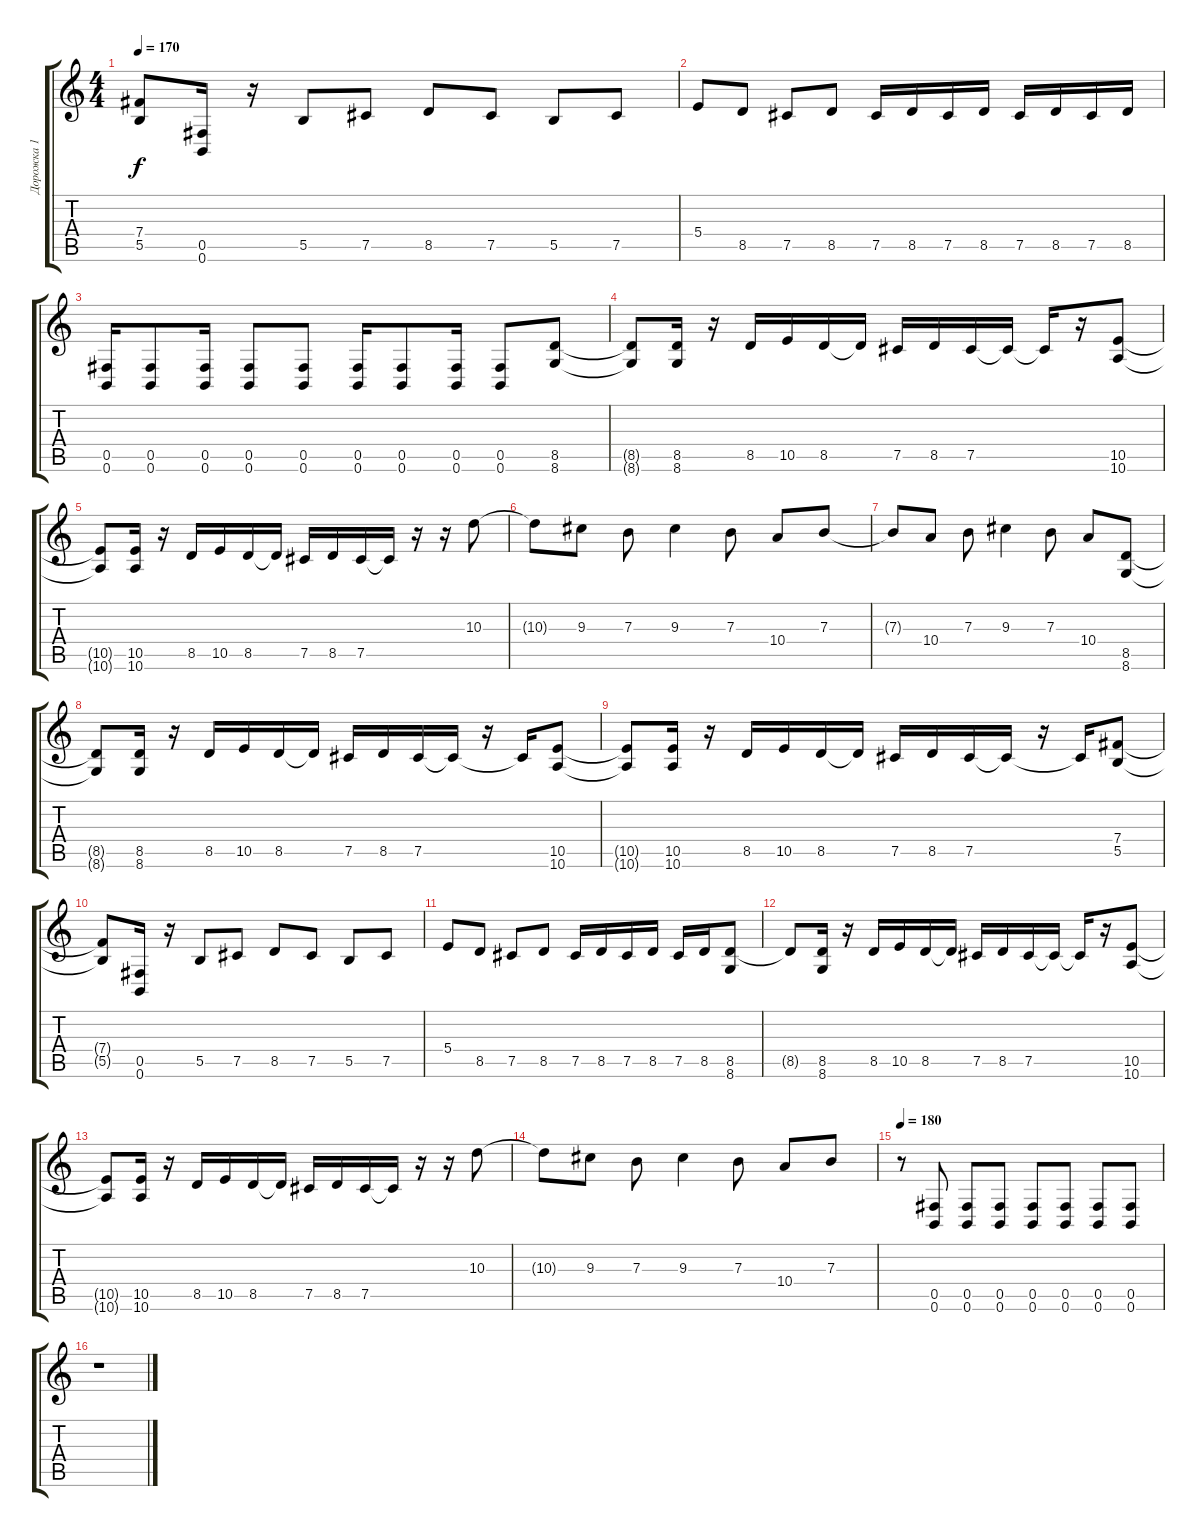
\track ("Дорожка 1" "Дорожка 1") {instrument distortionguitar}
\staff {score tabs}
\tuning (Db4 Ab3 E3 B2 Gb2 B1) {hide}
\ts (4 4)
\tempo 170
\clef g2
\ks c
(7.4{t} 5.5{t}).8{dy f} (0.5 0.6).16 r.16 5.5.8 7.5.8 8.5.8 7.5.8 5.5.8 7.5.8 |
5.4.8 8.5.8 7.5.8 8.5.8 7.5.16 8.5.16 7.5.16 8.5.16 7.5.16 8.5.16 7.5.16 8.5.16 |
(0.5 0.6).16 (0.5 0.6).8 (0.5 0.6).16 (0.5 0.6).8 (0.5 0.6).8 (0.5 0.6).16 (0.5 0.6).8 (0.5 0.6).16 (0.5 0.6).8 (8.5 8.6).8 |
(8.5{t} 8.6{t}).8 (8.5 8.6).16 r.16 8.5.16 10.5.16 8.5.16 8.5{t}.16 7.5.16 8.5.16 7.5.16 7.5{t}.16 7.5{t}.16 r.16 (10.5 10.6).8 |
(10.5{t} 10.6{t}).8 (10.5 10.6).16 r.16 8.5.16 10.5.16 8.5.16 8.5{t}.16 7.5.16 8.5.16 7.5.16 7.5{t}.16 r.16 r.16 10.3.8 |
10.3{t}.8 9.3.8 7.3.8 9.3.4 7.3.8 10.4.8 7.3.8 |
7.3{t}.8 10.4.8 7.3.8 9.3.4 7.3.8 10.4.8 (8.5 8.6).8 |
(8.5{t} 8.6{t}).8 (8.5 8.6).16 r.16 8.5.16 10.5.16 8.5.16 8.5{t}.16 7.5.16 8.5.16 7.5.16 7.5{t}.16 r.16 7.5{t}.16 (10.5 10.6).8 |
(10.5{t} 10.6{t}).8 (10.5 10.6).16 r.16 8.5.16 10.5.16 8.5.16 8.5{t}.16 7.5.16 8.5.16 7.5.16 7.5{t}.16 r.16 7.5{t}.16 (7.4 5.5).8 |
(7.4{t} 5.5{t}).8 (0.5 0.6).16 r.16 5.5.8 7.5.8 8.5.8 7.5.8 5.5.8 7.5.8 |
5.4.8 8.5.8 7.5.8 8.5.8 7.5.16 8.5.16 7.5.16 8.5.16 7.5.16 8.5.16 (8.5 8.6).8 |
8.5{t}.8 (8.5 8.6).16 r.16 8.5.16 10.5.16 8.5.16 8.5{t}.16 7.5.16 8.5.16 7.5.16 7.5{t}.16 7.5{t}.16 r.16 (10.5 10.6).8 |
(10.5{t} 10.6{t}).8 (10.5 10.6).16 r.16 8.5.16 10.5.16 8.5.16 8.5{t}.16 7.5.16 8.5.16 7.5.16 7.5{t}.16 r.16 r.16 10.3.8 |
10.3{t}.8 9.3.8 7.3.8 9.3.4 7.3.8 10.4.8 7.3.8 |
\tempo 180
r.8 (0.5 0.6).8 (0.5 0.6).8 (0.5 0.6).8 (0.5 0.6).8 (0.5 0.6).8 (0.5 0.6).8 (0.5 0.6).8 |
r.1
